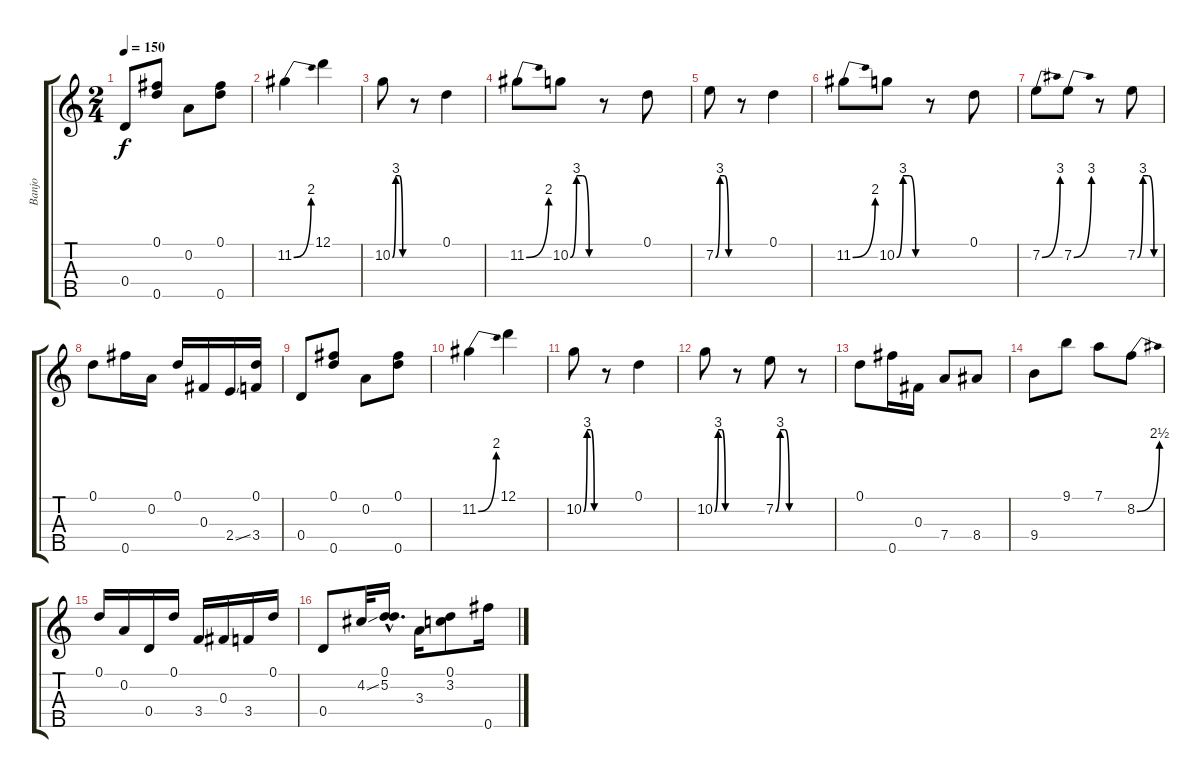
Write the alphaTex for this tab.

\track ("Banjo" "Banjo") {instrument banjo}
\staff {score tabs}
\tuning (D4 A3 Gb3 D3 Gb4) {hide}
\displaytranspose 12
\ts (2 4)
\tempo 150
\clef g2
\ks c
0.4.8{dy f} (0.1 0.5).8 0.2.8 (0.1 0.5).8 |
11.2{be (bend 0 0 60 8)}.4 12.1.4 |
10.2{be (custom 0 0 15 12 30 12 45 0 60 0)}.8 r.8 0.1.4 |
11.2{be (bend 0 0 60 8)}.8 10.2{be (custom 0 0 15 12 30 12 45 0 60 0)}.8 r.8 0.1.8 |
7.2{be (custom 0 0 15 12 30 12 45 0 60 0)}.8 r.8 0.1.4 |
11.2{be (bend 0 0 60 8)}.8 10.2{be (custom 0 0 15 12 30 12 45 0 60 0)}.8 r.8 0.1.8 |
7.2{be (bend 0 0 60 12)}.8 7.2{be (bend 0 0 60 12)}.8 r.8 7.2{be (custom 0 0 15 12 30 12 45 0 60 0)}.8 |
0.1.8 0.5.16 0.2.16 0.1.16 0.3.16 2.4{ss}.16 (0.1 3.4).16 |
0.4.8 (0.1 0.5).8 0.2.8 (0.1 0.5).8 |
11.2{be (bend 0 0 60 8)}.4 12.1.4 |
10.2{be (custom 0 0 15 12 30 12 45 0 60 0)}.8 r.8 0.1.4 |
10.2{be (custom 0 0 15 12 30 12 45 0 60 0)}.8 r.8 7.2{be (custom 0 0 15 12 30 12 45 0 60 0)}.8 r.8 |
0.1.8 0.5.16 0.3.16 7.4.8 8.4.8 |
9.4.8 9.1.8 7.1.8 8.2{be (bend 0 0 60 10)}.8 |
0.1.16 0.2.16 0.4.16 0.1.16 3.4.16 0.3.16 3.4.16 0.1.16 |
0.4.8 4.2{ss}.32 (0.1{hac} 5.2{hac}).16{d} 3.3.16 (0.1 3.2).8 0.5.16
